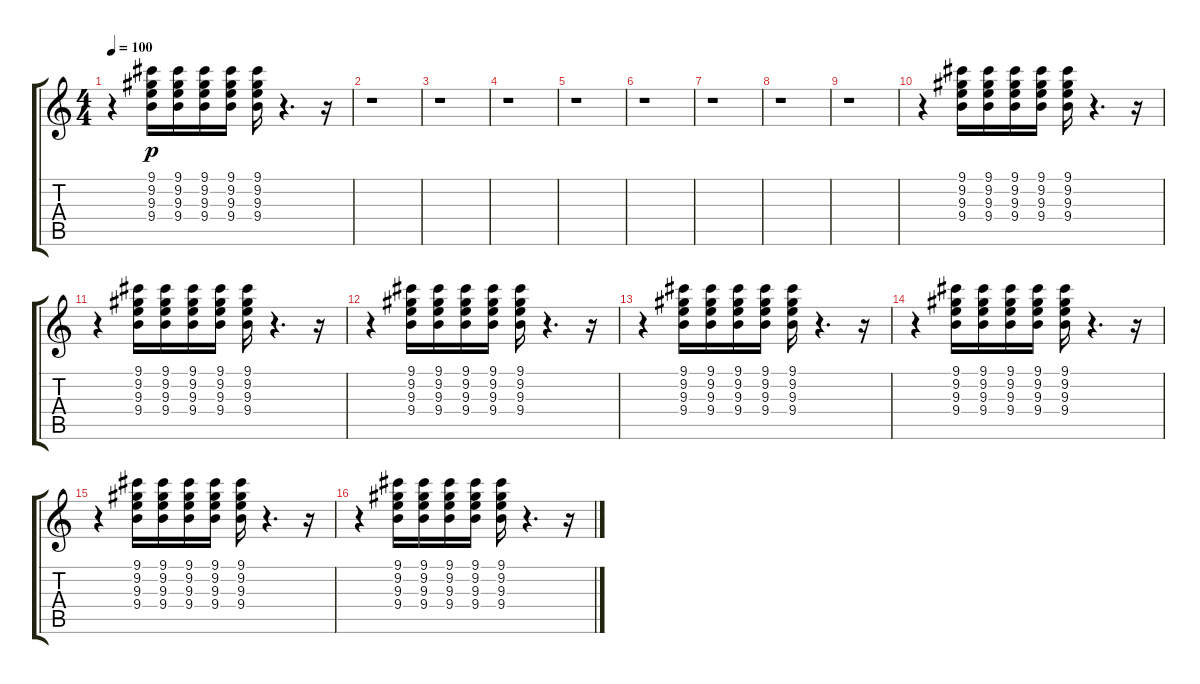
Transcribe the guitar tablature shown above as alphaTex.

\track "" {instrument electricguitarclean}
\staff {score tabs}
\tuning (E4 B3 G3 D3 A2 E2) {hide}
\ts (4 4)
\tempo 100
\clef g2
\ks c
r.4{dy p} (9.1 9.2 9.3 9.4).16 (9.1 9.2 9.3 9.4).16 (9.1 9.2 9.3 9.4).16 (9.1 9.2 9.3 9.4).16 (9.1 9.2 9.3 9.4).16 r.4{d} r.16 |
r.1 |
r.1 |
r.1 |
r.1 |
r.1 |
r.1 |
r.1 |
r.1 |
r.4 (9.1 9.2 9.3 9.4).16 (9.1 9.2 9.3 9.4).16 (9.1 9.2 9.3 9.4).16 (9.1 9.2 9.3 9.4).16 (9.1 9.2 9.3 9.4).16 r.4{d} r.16 |
r.4 (9.1 9.2 9.3 9.4).16 (9.1 9.2 9.3 9.4).16 (9.1 9.2 9.3 9.4).16 (9.1 9.2 9.3 9.4).16 (9.1 9.2 9.3 9.4).16 r.4{d} r.16 |
r.4 (9.1 9.2 9.3 9.4).16 (9.1 9.2 9.3 9.4).16 (9.1 9.2 9.3 9.4).16 (9.1 9.2 9.3 9.4).16 (9.1 9.2 9.3 9.4).16 r.4{d} r.16 |
r.4 (9.1 9.2 9.3 9.4).16 (9.1 9.2 9.3 9.4).16 (9.1 9.2 9.3 9.4).16 (9.1 9.2 9.3 9.4).16 (9.1 9.2 9.3 9.4).16 r.4{d} r.16 |
r.4 (9.1 9.2 9.3 9.4).16 (9.1 9.2 9.3 9.4).16 (9.1 9.2 9.3 9.4).16 (9.1 9.2 9.3 9.4).16 (9.1 9.2 9.3 9.4).16 r.4{d} r.16 |
r.4 (9.1 9.2 9.3 9.4).16 (9.1 9.2 9.3 9.4).16 (9.1 9.2 9.3 9.4).16 (9.1 9.2 9.3 9.4).16 (9.1 9.2 9.3 9.4).16 r.4{d} r.16 |
r.4 (9.1 9.2 9.3 9.4).16 (9.1 9.2 9.3 9.4).16 (9.1 9.2 9.3 9.4).16 (9.1 9.2 9.3 9.4).16 (9.1 9.2 9.3 9.4).16 r.4{d} r.16
